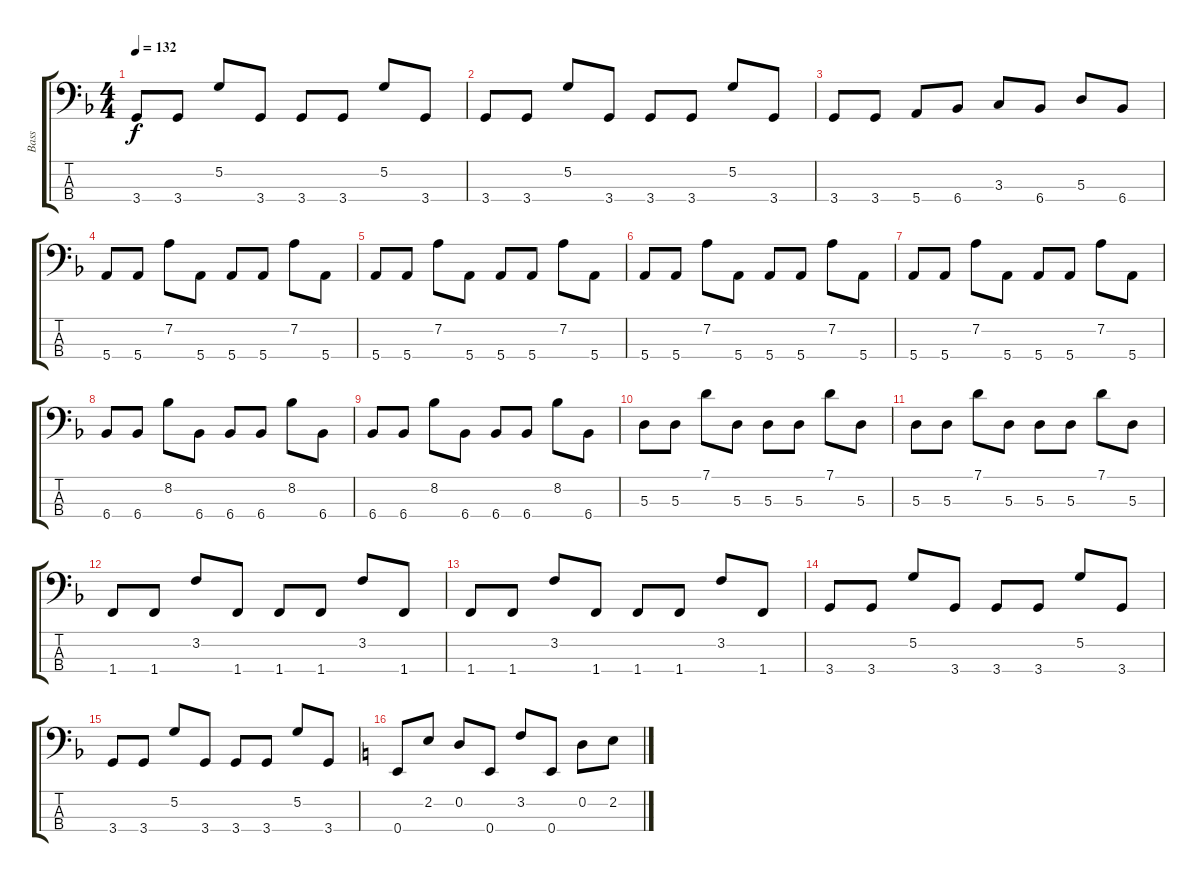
\track ("Bass " "Bass ") {instrument electricbassfinger}
\staff {score tabs}
\tuning (G2 D2 A1 E1) {hide}
\ts (4 4)
\tempo 132
\clef f4
\ks dminor
3.4.8{dy f} 3.4.8 5.2.8 3.4.8 3.4.8 3.4.8 5.2.8 3.4.8 |
3.4.8 3.4.8 5.2.8 3.4.8 3.4.8 3.4.8 5.2.8 3.4.8 |
3.4.8 3.4.8 5.4.8 6.4.8 3.3.8 6.4.8 5.3.8 6.4.8 |
5.4.8 5.4.8 7.2.8 5.4.8 5.4.8 5.4.8 7.2.8 5.4.8 |
5.4.8 5.4.8 7.2.8 5.4.8 5.4.8 5.4.8 7.2.8 5.4.8 |
5.4.8 5.4.8 7.2.8 5.4.8 5.4.8 5.4.8 7.2.8 5.4.8 |
5.4.8 5.4.8 7.2.8 5.4.8 5.4.8 5.4.8 7.2.8 5.4.8 |
6.4.8 6.4.8 8.2.8 6.4.8 6.4.8 6.4.8 8.2.8 6.4.8 |
6.4.8 6.4.8 8.2.8 6.4.8 6.4.8 6.4.8 8.2.8 6.4.8 |
5.3.8 5.3.8 7.1.8 5.3.8 5.3.8 5.3.8 7.1.8 5.3.8 |
5.3.8 5.3.8 7.1.8 5.3.8 5.3.8 5.3.8 7.1.8 5.3.8 |
1.4.8 1.4.8 3.2.8 1.4.8 1.4.8 1.4.8 3.2.8 1.4.8 |
1.4.8 1.4.8 3.2.8 1.4.8 1.4.8 1.4.8 3.2.8 1.4.8 |
3.4.8 3.4.8 5.2.8 3.4.8 3.4.8 3.4.8 5.2.8 3.4.8 |
3.4.8 3.4.8 5.2.8 3.4.8 3.4.8 3.4.8 5.2.8 3.4.8 |
\ks aminor
0.4.8 2.2.8 0.2.8 0.4.8 3.2.8 0.4.8 0.2.8 2.2.8
